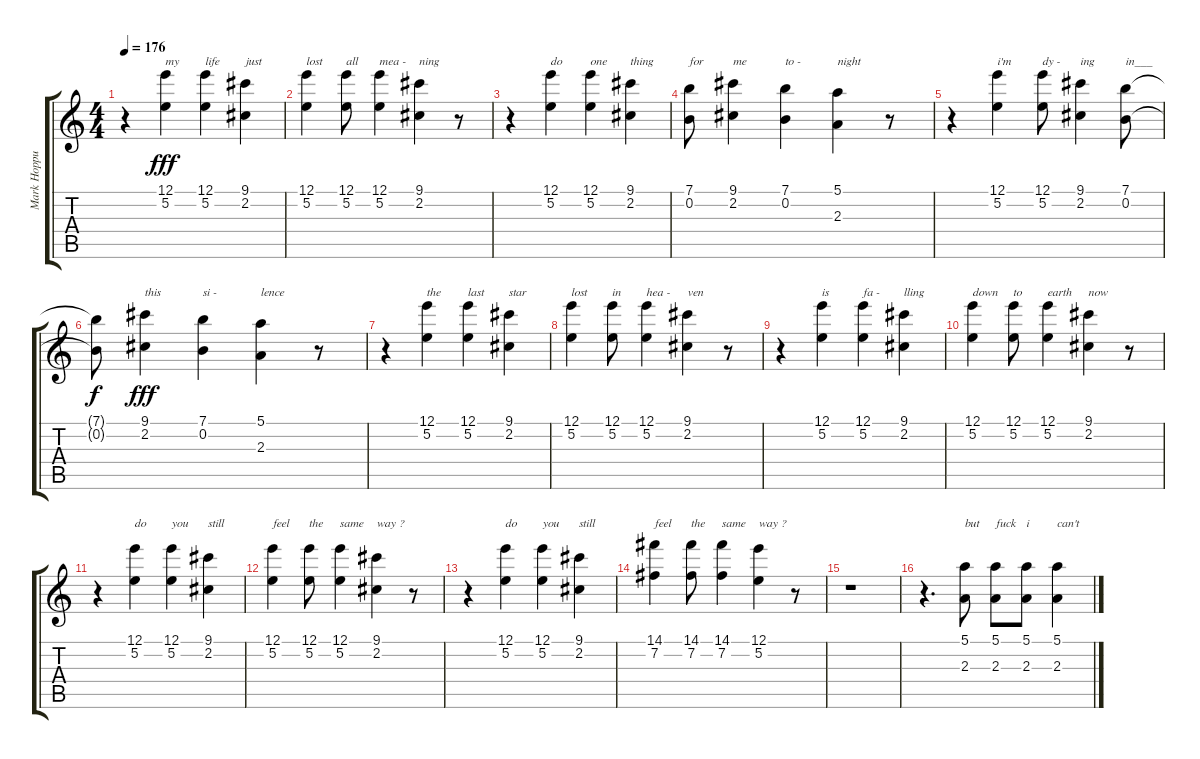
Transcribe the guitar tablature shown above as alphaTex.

\track ("Mark Hoppus - Vocal" "Mark Hoppu") {instrument electricguitarjazz}
\staff {score tabs}
\tuning (E4 B3 G3 D3 A2 E2) {hide}
\ts (4 4)
\tempo 176
\clef g2
\ks c
r.4{dy fff} (12.1 5.2).4{txt "my"} (12.1 5.2).4{txt "life"} (9.1 2.2).4{txt "just"} |
(12.1 5.2).4{txt "lost"} (12.1 5.2).8{txt "all"} (12.1 5.2).4{txt "mea -"} (9.1 2.2).4{txt "ning"} r.8 |
r.4 (12.1 5.2).4{txt "do"} (12.1 5.2).4{txt "one"} (9.1 2.2).4{txt "thing"} |
(7.1 0.2).8{txt "for"} (9.1 2.2).4{txt "me"} (7.1 0.2).4{txt "to -"} (5.1 2.3).4{txt "night"} r.8 |
r.4 (12.1 5.2).4{txt "i'm"} (12.1 5.2).8{txt "dy -"} (9.1 2.2).4{txt "ing"} (7.1 0.2).8{txt "in___"} |
(7.1{t} 0.2{t}).8{dy f} (9.1 2.2).4{txt "this" dy fff} (7.1 0.2).4{txt "si -"} (5.1 2.3).4{txt "lence"} r.8 |
r.4 (12.1 5.2).4{txt "the"} (12.1 5.2).4{txt "last"} (9.1 2.2).4{txt "star"} |
(12.1 5.2).4{txt "lost"} (12.1 5.2).8{txt "in"} (12.1 5.2).4{txt "hea -"} (9.1 2.2).4{txt "ven"} r.8 |
r.4 (12.1 5.2).4{txt "is"} (12.1 5.2).4{txt "fa -"} (9.1 2.2).4{txt "lling"} |
(12.1 5.2).4{txt "down"} (12.1 5.2).8{txt "to"} (12.1 5.2).4{txt "earth"} (9.1 2.2).4{txt "now"} r.8 |
r.4 (12.1 5.2).4{txt "do"} (12.1 5.2).4{txt "you"} (9.1 2.2).4{txt "still"} |
(12.1 5.2).4{txt "feel"} (12.1 5.2).8{txt "the"} (12.1 5.2).4{txt "same"} (9.1 2.2).4{txt "way ?"} r.8 |
r.4 (12.1 5.2).4{txt "do"} (12.1 5.2).4{txt "you"} (9.1 2.2).4{txt "still"} |
(14.1 7.2).4{txt "feel"} (14.1 7.2).8{txt "the"} (14.1 7.2).4{txt "same"} (12.1 5.2).4{txt "way ?"} r.8 |
r.1 |
r.4{d} (5.1 2.3).8{txt "but"} (5.1 2.3).8{txt "fuck"} (5.1 2.3).8{txt "i"} (5.1 2.3).4{txt "can't"}
